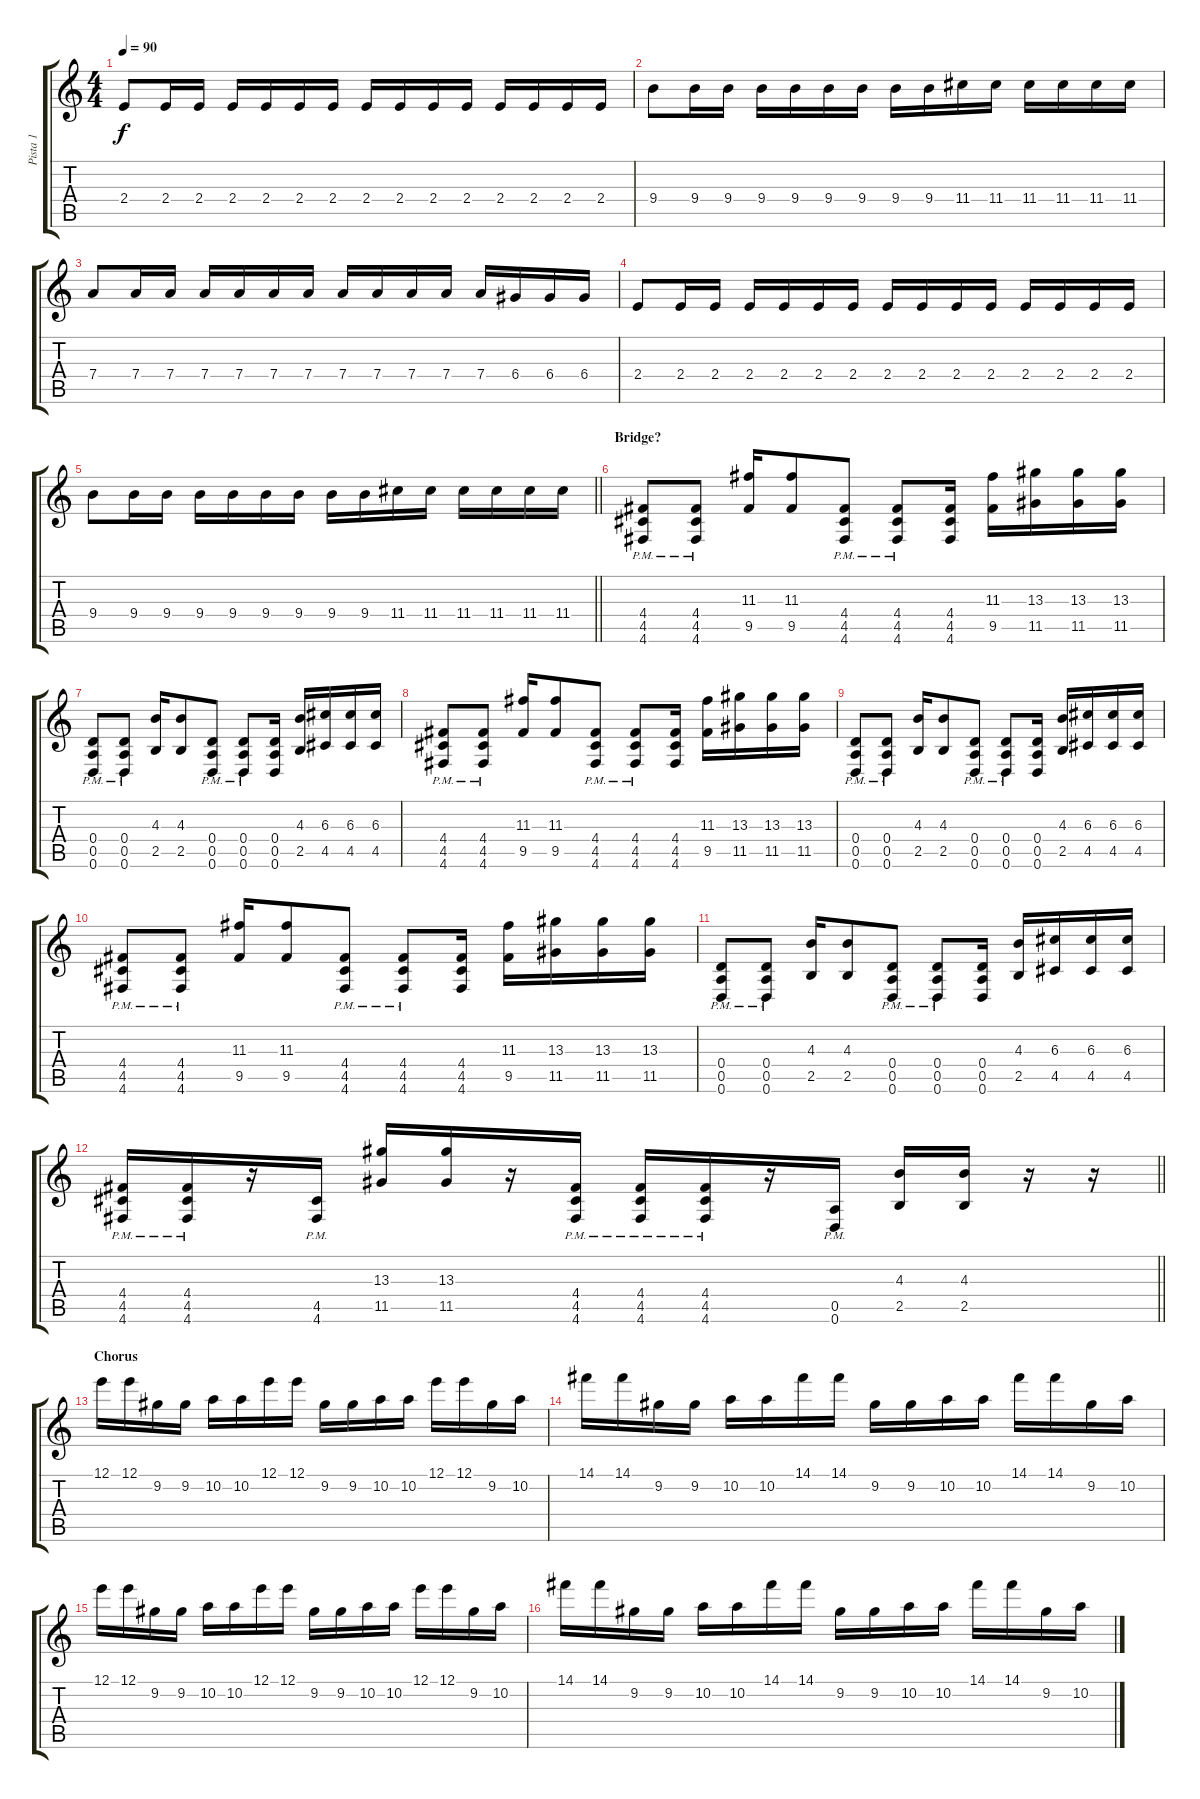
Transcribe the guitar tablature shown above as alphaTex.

\track ("Pista 1" "Pista 1") {instrument overdrivenguitar}
\staff {score tabs}
\tuning (E4 B3 G3 D3 A2 D2) {hide}
\ts (4 4)
\tempo 90
\clef g2
\ks c
2.4.8{dy f} 2.4.16 2.4.16 2.4.16 2.4.16 2.4.16 2.4.16 2.4.16 2.4.16 2.4.16 2.4.16 2.4.16 2.4.16 2.4.16 2.4.16 |
9.4.8 9.4.16 9.4.16 9.4.16 9.4.16 9.4.16 9.4.16 9.4.16 9.4.16 11.4.16 11.4.16 11.4.16 11.4.16 11.4.16 11.4.16 |
7.4.8 7.4.16 7.4.16 7.4.16 7.4.16 7.4.16 7.4.16 7.4.16 7.4.16 7.4.16 7.4.16 7.4.16 6.4.16 6.4.16 6.4.16 |
2.4.8 2.4.16 2.4.16 2.4.16 2.4.16 2.4.16 2.4.16 2.4.16 2.4.16 2.4.16 2.4.16 2.4.16 2.4.16 2.4.16 2.4.16 |
\barLineRight lightlight
9.4.8 9.4.16 9.4.16 9.4.16 9.4.16 9.4.16 9.4.16 9.4.16 9.4.16 11.4.16 11.4.16 11.4.16 11.4.16 11.4.16 11.4.16 |
\section ("" "Bridge?")
(4.4{pm} 4.5 4.6).8 (4.4{pm} 4.5 4.6).8 (11.3 9.5).16 (11.3 9.5).8 (4.4 4.5 4.6{pm}).8 (4.4 4.5 4.6{pm}).8 (4.4 4.5 4.6).16 (11.3 9.5).16 (13.3 11.5).16 (13.3 11.5).16 (13.3 11.5).16 |
(0.4{pm} 0.5 0.6).8 (0.4{pm} 0.5 0.6).8 (4.3 2.5).16 (4.3 2.5).8 (0.4 0.5 0.6{pm}).8 (0.4 0.5 0.6{pm}).8 (0.4 0.5 0.6).16 (4.3 2.5).16 (6.3 4.5).16 (6.3 4.5).16 (6.3 4.5).16 |
(4.4{pm} 4.5 4.6).8 (4.4{pm} 4.5 4.6).8 (11.3 9.5).16 (11.3 9.5).8 (4.4 4.5 4.6{pm}).8 (4.4 4.5 4.6{pm}).8 (4.4 4.5 4.6).16 (11.3 9.5).16 (13.3 11.5).16 (13.3 11.5).16 (13.3 11.5).16 |
(0.4{pm} 0.5 0.6).8 (0.4{pm} 0.5 0.6).8 (4.3 2.5).16 (4.3 2.5).8 (0.4 0.5 0.6{pm}).8 (0.4 0.5 0.6{pm}).8 (0.4 0.5 0.6).16 (4.3 2.5).16 (6.3 4.5).16 (6.3 4.5).16 (6.3 4.5).16 |
(4.4{pm} 4.5 4.6).8 (4.4{pm} 4.5 4.6).8 (11.3 9.5).16 (11.3 9.5).8 (4.4 4.5 4.6{pm}).8 (4.4 4.5 4.6{pm}).8 (4.4 4.5 4.6).16 (11.3 9.5).16 (13.3 11.5).16 (13.3 11.5).16 (13.3 11.5).16 |
(0.4{pm} 0.5 0.6).8 (0.4{pm} 0.5 0.6).8 (4.3 2.5).16 (4.3 2.5).8 (0.4 0.5 0.6{pm}).8 (0.4 0.5 0.6{pm}).8 (0.4 0.5 0.6).16 (4.3 2.5).16 (6.3 4.5).16 (6.3 4.5).16 (6.3 4.5).16 |
\barLineRight lightlight
(4.4{pm} 4.5 4.6).16 (4.4{pm} 4.5 4.6).16 r.16 (4.5{pm} 4.6).16 (13.3 11.5).16 (13.3 11.5).16 r.16 (4.4{pm} 4.5 4.6).16 (4.4{pm} 4.5 4.6).16 (4.4{pm} 4.5 4.6).16 r.16 (0.5{pm} 0.6).16 (4.3 2.5).16 (4.3 2.5).16 r.16 r.16 |
\section ("" "Chorus")
12.1.16 12.1.16 9.2.16 9.2.16 10.2.16 10.2.16 12.1.16 12.1.16 9.2.16 9.2.16 10.2.16 10.2.16 12.1.16 12.1.16 9.2.16 10.2.16 |
14.1.16 14.1.16 9.2.16 9.2.16 10.2.16 10.2.16 14.1.16 14.1.16 9.2.16 9.2.16 10.2.16 10.2.16 14.1.16 14.1.16 9.2.16 10.2.16 |
12.1.16 12.1.16 9.2.16 9.2.16 10.2.16 10.2.16 12.1.16 12.1.16 9.2.16 9.2.16 10.2.16 10.2.16 12.1.16 12.1.16 9.2.16 10.2.16 |
14.1.16 14.1.16 9.2.16 9.2.16 10.2.16 10.2.16 14.1.16 14.1.16 9.2.16 9.2.16 10.2.16 10.2.16 14.1.16 14.1.16 9.2.16 10.2.16
